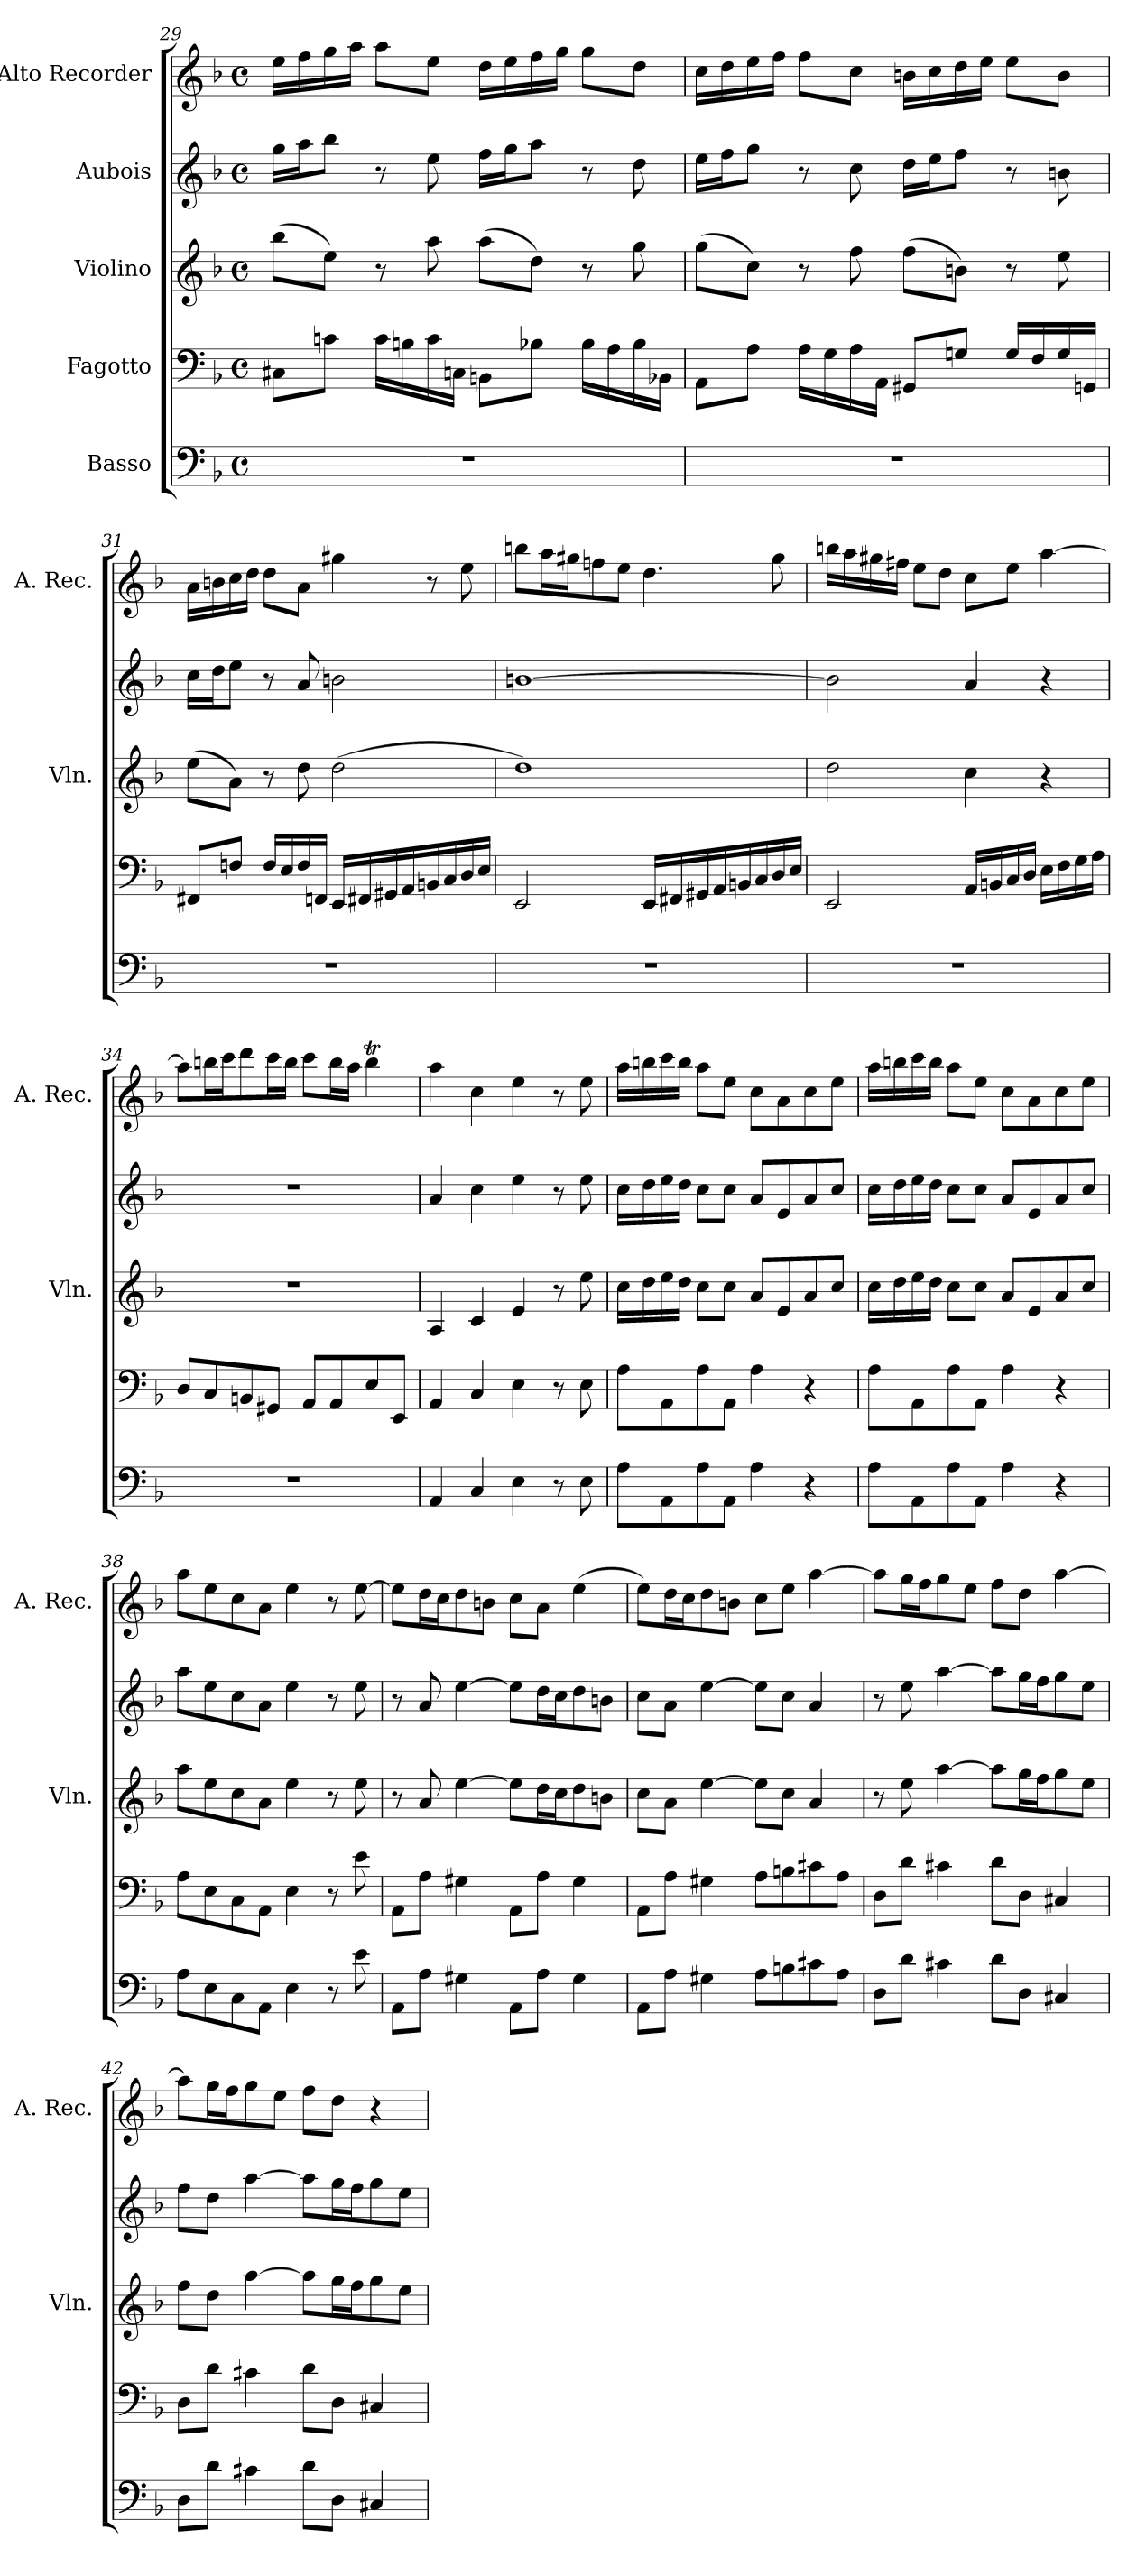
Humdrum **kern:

**kern	**kern	**kern	**kern	**kern
*part5	*part4	*part3	*part2	*part1
*staff5	*staff4	*staff3	*staff2	*staff1
*I"Basso	*I"Fagotto	*I"Violino	*I"Aubois	*I"Alto Recorder
*	*	*I'Vln.	*	*I'A. Rec.
!!LO:PB:g=z
*clefF4	*clefF4	*clefG2	*clefG2	*clefG2
*k[b-]	*k[b-]	*k[b-]	*k[b-]	*k[b-]
*M4/4	*M4/4	*M4/4	*M4/4	*M4/4
*met(c)	*met(c)	*met(c)	*met(c)	*met(c)
=29	=29	=29	=29	=29
1r	8C#X\L	(>8bb-\L	16gg\LL	16ee\LL
.	.	.	16aa\J	16ff\
.	8cn\J	8ee\J)	8bb-\J	16gg\
.	.	.	.	16aa\JJ
.	16c\LL	8r	8r	8aa\L
.	16Bn\	.	.	.
.	16c\	8aa\	8ee\	8ee\J
.	16Cn\JJ	.	.	.
.	8BBn\L	(>8aa\L	16ff\LL	16dd\LL
.	.	.	16gg\J	16ee\
.	8B-X\J	8dd\J)	8aa\J	16ff\
.	.	.	.	16gg\JJ
.	16B-\LL	8r	8r	8gg\L
.	16A\	.	.	.
.	16B-\	8gg\	8dd\	8dd\J
.	16BB-X\JJ	.	.	.
=30	=30	=30	=30	=30
1r	8AA\L	(>8gg\L	16ee\LL	16cc\LL
.	.	.	16ff\J	16dd\
.	8A\J	8cc\J)	8gg\J	16ee\
.	.	.	.	16ff\JJ
.	16A\LL	8r	8r	8ff\L
.	16G\	.	.	.
.	16A\	8ff\	8cc\	8cc\J
.	16AA\JJ	.	.	.
.	8GG#X/L	(>8ff\L	16dd\LL	16bn\LL
.	.	.	16ee\J	16cc\
.	8Gn/J	8bn\J)	8ff\J	16dd\
.	.	.	.	16ee\JJ
.	16G/LL	8r	8r	8ee\L
.	16F/	.	.	.
.	16G/	8ee\	8bn\	8b\J
.	16GGn/JJ	.	.	.
=31	=31	=31	=31	=31
1r	8FF#X/L	(>8ee\L	16cc\LL	16a\LL
.	.	.	16dd\J	16bn\
.	8Fn/J	8a\J)	8ee\J	16cc\
.	.	.	.	16dd\JJ
.	16F/LL	8r	8r	8dd\L
.	16E/	.	.	.
.	16F/	8dd\	8a/	8a\J
.	16FFn/JJ	.	.	.
.	16EE/LL	(>2dd\	2bn\	4gg#X\
.	16FF#X/	.	.	.
.	16GG#X/	.	.	.
.	16AA/	.	.	.
.	16BBn/	.	.	8r
.	16C/	.	.	.
.	16D/	.	.	8ee\
.	16E/JJ	.	.	.
=32	=32	=32	=32	=32
1r	2EE/	1dd)	[1bn	8bbn\L
.	.	.	.	16aa\L
.	.	.	.	16gg#X\J
.	.	.	.	8ffn\
.	.	.	.	8ee\J
.	16EE/LL	.	.	4.dd\
.	16FF#X/	.	.	.
.	16GG#X/	.	.	.
.	16AA/	.	.	.
.	16BBn/	.	.	.
.	16C/	.	.	.
.	16D/	.	.	8gg#\
.	16E/JJ	.	.	.
!!LO:LB:g=z
=33	=33	=33	=33	=33
1r	2EE/	2dd\	2b\]	16bbn\LL
.	.	.	.	16aa\
.	.	.	.	16gg#X\
.	.	.	.	16ff#X\JJ
.	.	.	.	8ee\L
.	.	.	.	8dd\J
.	16AA/LL	4cc\	4a/	8cc\L
.	16BBn/	.	.	.
.	16C/	.	.	8ee\J
.	16D/JJ	.	.	.
.	16E\LL	4r	4r	[4aa\
.	16F\	.	.	.
.	16G\	.	.	.
.	16A\JJ	.	.	.
=34	=34	=34	=34	=34
1r	8D/L	1r	1r	8aa\L]
.	8C/	.	.	16bbn\L
.	.	.	.	16ccc\J
.	8BBn/	.	.	8ddd\
.	8GG#X/J	.	.	16ccc\L
.	.	.	.	16bb\JJ
.	8AA/L	.	.	8ccc\L
.	8AA/	.	.	16bb\L
.	.	.	.	16aa\JJ
.	8E/	.	.	4bbt\
.	8EE/J	.	.	.
=35	=35	=35	=35	=35
4AA/	4AA/	4A/	4a/	4aa\
4C/	4C/	4c/	4cc\	4cc\
4E\	4E\	4e/	4ee\	4ee\
8r	8r	8r	8r	8r
8E\	8E\	8ee\	8ee\	8ee\
=36	=36	=36	=36	=36
8A\L	8A\L	16cc\LL	16cc\LL	16aa\LL
.	.	16dd\	16dd\	16bbn\
8AA\	8AA\	16ee\	16ee\	16ccc\
.	.	16dd\JJ	16dd\JJ	16bb\JJ
8A\	8A\	8cc\L	8cc\L	8aa\L
8AA\J	8AA\J	8cc\J	8cc\J	8ee\J
4A\	4A\	8a/L	8a/L	8cc\L
.	.	8e/	8e/	8a\
4r	4r	8a/	8a/	8cc\
.	.	8cc/J	8cc/J	8ee\J
=37	=37	=37	=37	=37
8A\L	8A\L	16cc\LL	16cc\LL	16aa\LL
.	.	16dd\	16dd\	16bbn\
8AA\	8AA\	16ee\	16ee\	16ccc\
.	.	16dd\JJ	16dd\JJ	16bb\JJ
8A\	8A\	8cc\L	8cc\L	8aa\L
8AA\J	8AA\J	8cc\J	8cc\J	8ee\J
4A\	4A\	8a/L	8a/L	8cc\L
.	.	8e/	8e/	8a\
4r	4r	8a/	8a/	8cc\
.	.	8cc/J	8cc/J	8ee\J
=38	=38	=38	=38	=38
8A\L	8A\L	8aa\L	8aa\L	8aa\L
8E\	8E\	8ee\	8ee\	8ee\
8C\	8C\	8cc\	8cc\	8cc\
8AA\J	8AA\J	8a\J	8a\J	8a\J
4E\	4E\	4ee\	4ee\	4ee\
8r	8r	8r	8r	8r
8e\	8e\	8ee\	8ee\	[8ee\
=39	=39	=39	=39	=39
8AA\L	8AA\L	8r	8r	8ee\L]
8A\J	8A\J	8a/	8a/	16dd\L
.	.	.	.	16cc\J
4G#X\	4G#X\	[4ee\	[4ee\	8dd\
.	.	.	.	8bn\J
8AA\L	8AA\L	8ee\L]	8ee\L]	8cc\L
8A\J	8A\J	16dd\L	16dd\L	8a\J
.	.	16cc\J	16cc\J	.
4G#\	4G#\	8dd\	8dd\	(>4ee\
.	.	8bn\J	8bn\J	.
!!LO:LB:g=z
=40	=40	=40	=40	=40
8AA\L	8AA\L	8cc\L	8cc\L	8ee\L)
8A\J	8A\J	8a\J	8a\J	16dd\L
.	.	.	.	16cc\J
4G#X\	4G#X\	[4ee\	[4ee\	8dd\
.	.	.	.	8bn\J
8A\L	8A\L	8ee\L]	8ee\L]	8cc\L
8Bn\	8Bn\	8cc\J	8cc\J	8ee\J
8c#X\	8c#X\	4a/	4a/	[4aa\
8A\J	8A\J	.	.	.
=41	=41	=41	=41	=41
8D\L	8D\L	8r	8r	8aa\L]
8d\J	8d\J	8ee\	8ee\	16gg\L
.	.	.	.	16ff\J
4c#X\	4c#X\	[4aa\	[4aa\	8gg\
.	.	.	.	8ee\J
8d\L	8d\L	8aa\L]	8aa\L]	8ff\L
8D\J	8D\J	16gg\L	16gg\L	8dd\J
.	.	16ff\J	16ff\J	.
4C#X/	4C#X/	8gg\	8gg\	[4aa\
.	.	8ee\J	8ee\J	.
=42	=42	=42	=42	=42
8D\L	8D\L	8ff\L	8ff\L	8aa\L]
8d\J	8d\J	8dd\J	8dd\J	16gg\L
.	.	.	.	16ff\J
4c#X\	4c#X\	[4aa\	[4aa\	8gg\
.	.	.	.	8ee\J
8d\L	8d\L	8aa\L]	8aa\L]	8ff\L
8D\J	8D\J	16gg\L	16gg\L	8dd\J
.	.	16ff\J	16ff\J	.
4C#X/	4C#X/	8gg\	8gg\	4r
.	.	8ee\J	8ee\J	.
=	=	=	=	=
*-	*-	*-	*-	*-
